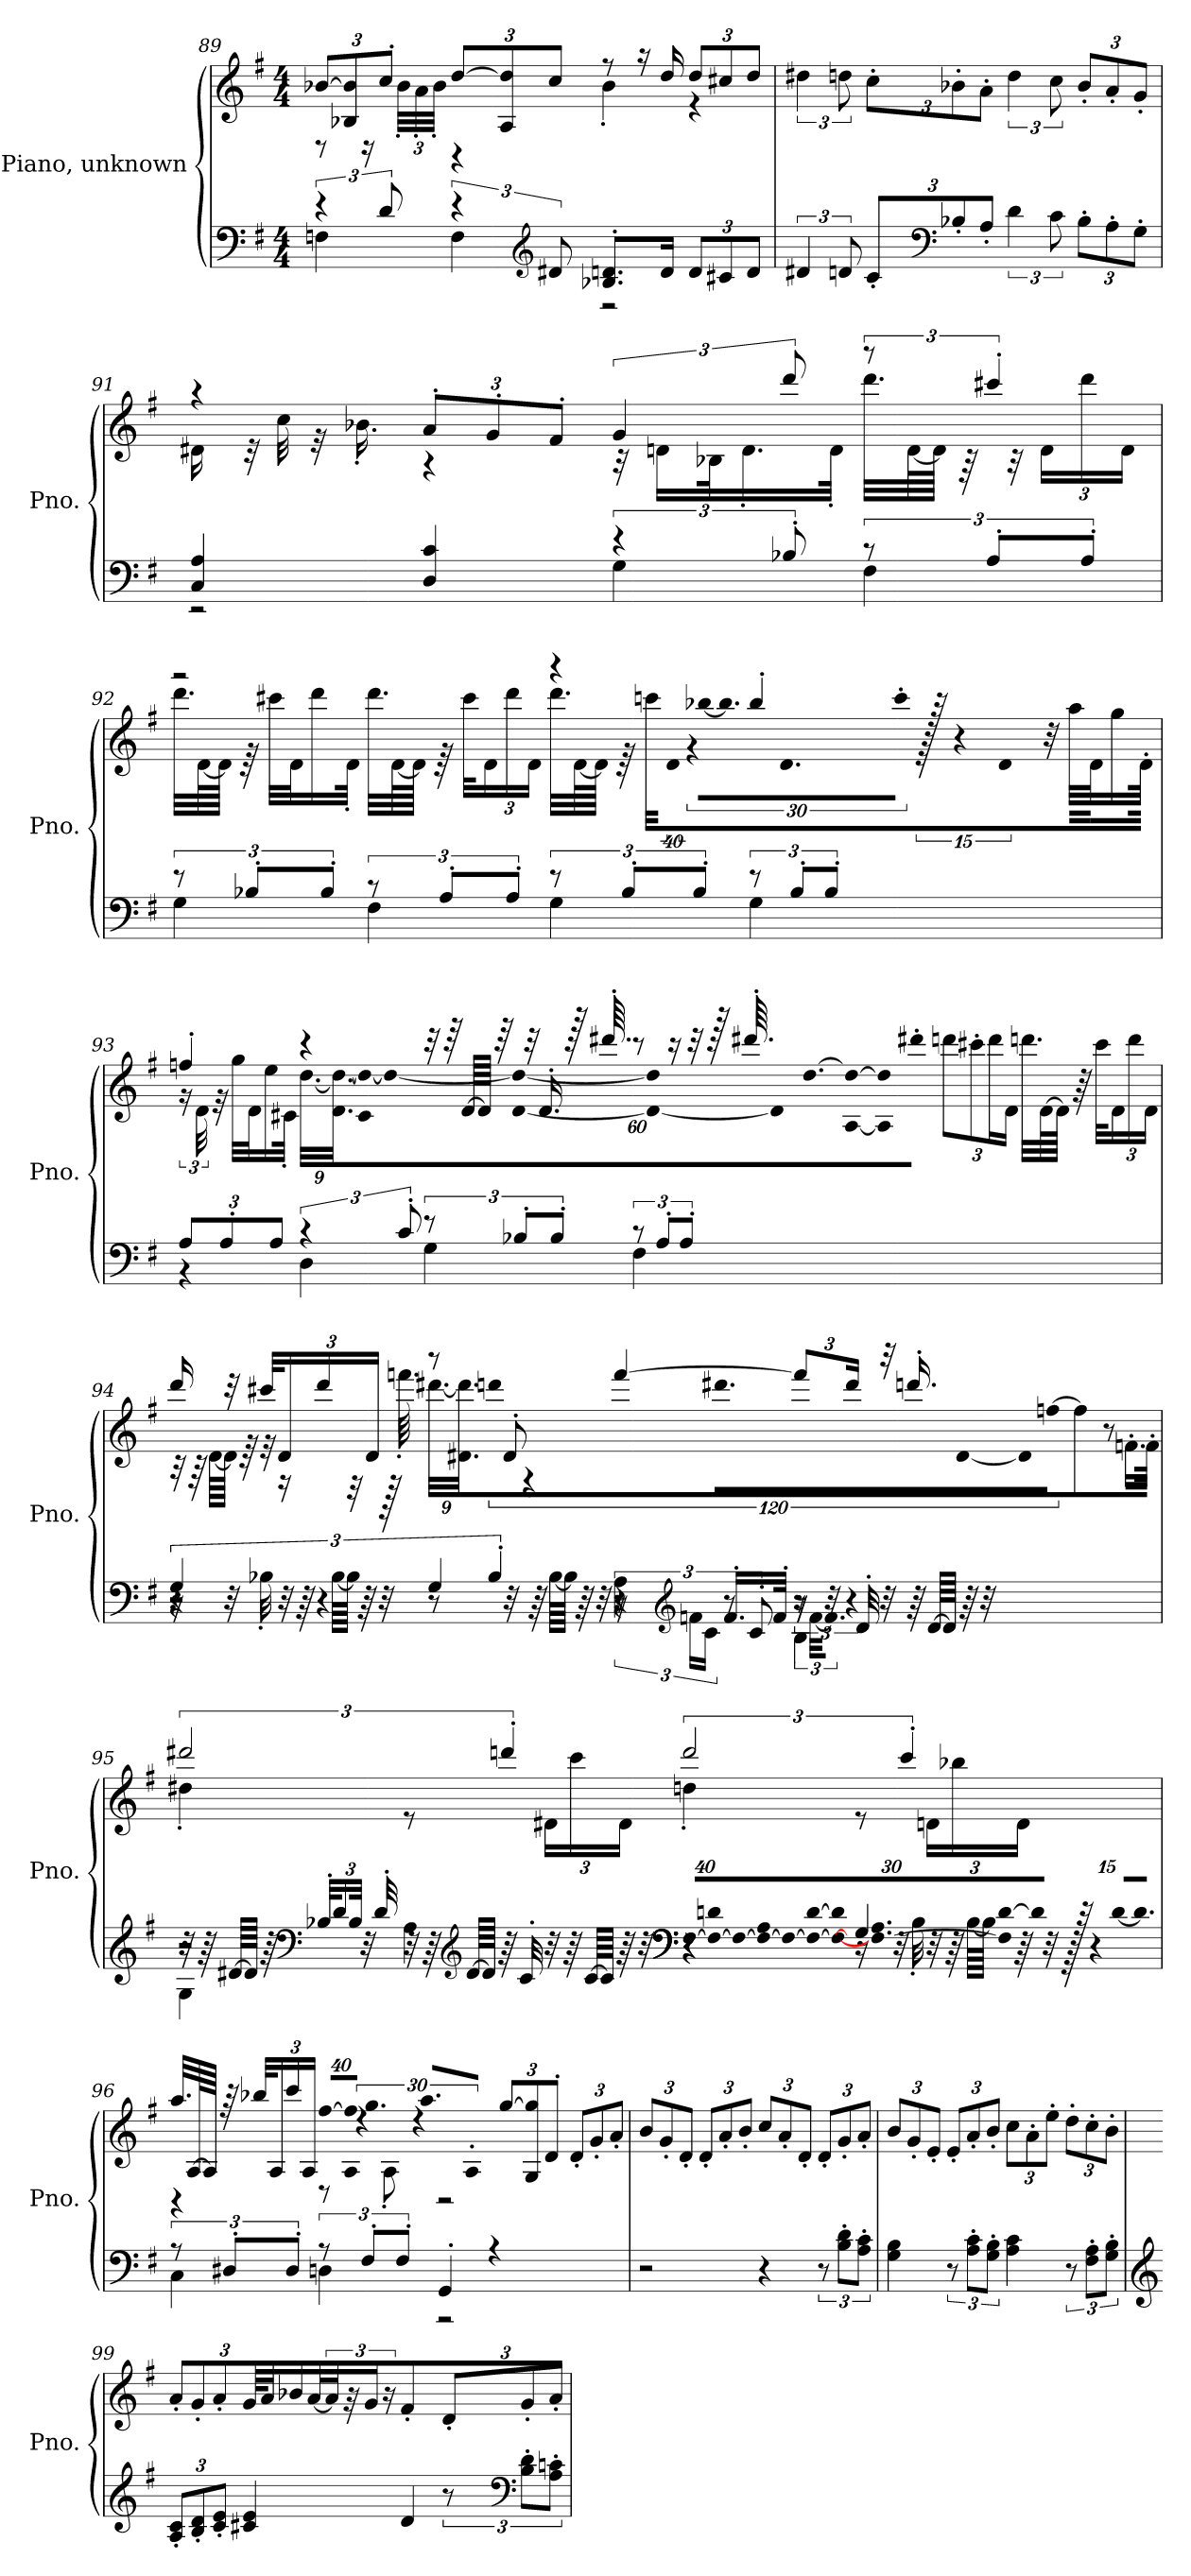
**kern	**kern
*part1	*part1
*staff2	*staff1
*I"Piano, unknown	*
*I'Pno.	*
!!LO:LB:g=z
*clefF4	*clefG2
*k[f#]	*k[f#]
*M4/4	*M4/4
=89	=89
*^	*
*	*	*Xbrackettup
*	*	*^
6r	4Fn\	[12b-X/L	8r
.	.	12B-X/ 12b-/]	.
.	.	.	16r
12d/	.	12cc'/J	.
.	.	.	48b-'\LLL
.	.	.	48a'\
.	.	.	48b-'\JJJ
6r	4F\	[12dd/L	4r
.	.	12A/ 12dd/]	.
*clefG2	*	*	*
12d#X/	.	12cc/J	.
8.B-X/' 8.dn/'L	2r	8r	4b-'\
.	.	16r	.
16d/Jk	.	16dd/	.
*Xbrackettup	*	*	*
12d/L	.	12dd/L	4r
12c#X/	.	12cc#X/	.
12d/J	.	12dd/J	.
*v	*v	*	*
*	*v	*v
=90	=90
*brackettup	*brackettup
6d#X/	6dd#X\
12dn/	12ddn\
*Xbrackettup	*Xbrackettup
12c'/L	12cc'\L
*clefF4	*
12B-X'/	12b-X'\
12A'/J	12a'\J
*brackettup	*brackettup
6d\	6dd\
12c\	12cc\
*Xbrackettup	*Xbrackettup
12B-'\L	12b-'/L
12A'\	12a'/
12G'\J	12g'/J
!!LO:LB:g=z
=91	=91
*^	*^
4C/ 4A/	2r	4r	16d#X\
.	.	.	32r
.	.	.	32cc\
.	.	.	32r
.	.	.	16.b-X'\
4D/ 4c/	.	12a'/L	4r
.	.	12g'/	.
.	.	12f#'/J	.
*brackettup	*	*brackettup	*
6r	4G\	6g/	32r
.	.	.	16dn\LL
.	.	.	32B-X\K
.	.	.	16.d'\
12B-X'/	.	12ddd/	.
.	.	.	32d'\JJk
12r	4F#\	12r	32.ddd\LLL
.	.	.	[64d\L
.	.	.	64d\JJJJ]
.	.	.	64r
12A'/L	.	6ccc#X'/	.
.	.	.	32r
*	*	*	*Xbrackettup
.	.	.	24d\LL
12A'/J	.	.	24ddd\
.	.	.	24d\JJ
!!LO:LB:g=z	!!
=92	=92	=92	=92
12r	4G\	2r	32.ddd\LLL
.	.	.	[64d\L
.	.	.	64d\JJJJ]
.	.	.	64r
12B-X'/L	.	.	.
.	.	.	32ccc#X\LLL
.	.	.	32d\J
.	.	.	16ddd\
12B-'/J	.	.	.
.	.	.	32d'\JJk
12r	4F#\	.	32.ddd\LLL
.	.	.	[64d\L
.	.	.	64d\JJJJ]
.	.	.	64r
12A'/L	.	.	.
.	.	.	32ccc#\KLL
.	.	.	24d\
12A'/J	.	.	24ddd\
.	.	.	24d\JJ
12r	4G\	4r	32.ddd\LLL
.	.	.	[64d\L
.	.	.	64d\JJJJ]
.	.	.	64r
12B-'/L	.	.	.
.	.	.	32cccn\LLL
*	*	*	*brackettup
!	!	!	!LO:N:vis=32
.	.	.	640%23d\JJJ
!	!	!	!LO:N:vis=128
.	.	.	1920%17r
12B-'/J	.	.	.
!	!	!	!LO:N:vis=256
.	.	.	[1920%17bb-X\KLLLL
!	!	!	!LO:N:vis=64.
.	.	.	640%17bb-\]
!	!	!	!LO:N:vis=64.
.	.	.	640%17d\
.	.	.	1920ryy
!	!	!	!LO:N:vis=64
.	.	.	960%17ccc'\JJJJ
12r	4G\	4bb-'/	1920r
.	.	.	1920%79r
.	.	.	48d\
.	.	.	32r
12B-'/L	.	.	.
.	.	.	32aa\LLL
.	.	.	32d\J
.	.	.	16gg\
12B-'/J	.	.	.
.	.	.	32d'\JJk
!!LO:LB:g=z	!!
=93	=93	=93	=93
*Xbrackettup	*	*	*
12A/L	4r	4ffn'/	24r
.	.	.	48d\
.	.	.	32r
12A'/	.	.	.
.	.	.	32gg\LLL
.	.	.	32d\J
.	.	.	16ee\
12A/J	.	.	.
.	.	.	32c#X'\JJk
*brackettup	*	*	*Xbrackettup
6r	4D\	4r	[36.dd\LLL
.	.	.	36.d\ 36.dd\_
!	!	!	!LO:N:vis=32
.	.	.	1920%53c#\ 1920%53dd\_
!	!	!	!LO:N:vis=64
.	.	.	640%9dd\L_
!	!	!	!LO:N:vis=64
.	.	.	[640%9d\ 640%9dd\_
!	!	!	!LO:N:vis=64
.	.	.	640%9d\_ 640%9dd\]
!	!	!	!LO:N:vis=64
.	.	.	640%9d\J]
12c'/	.	.	.
.	.	.	[36.dd\
!	!	!	!LO:N:vis=64
.	.	.	[640%9A\ 640%9dd\_L
!	!	!	!LO:N:vis=64
.	.	.	640%9A\] 640%9dd\]
!	!	!	!LO:N:vis=64
.	.	.	640%9ddd#X'\JJJJ
12r	4G\	32r	.
.	.	.	12dddn\L
.	.	64r	.
.	.	[64d/LLLL	.
.	.	64d/JJJJ]	.
.	.	64r	.
12B-X'/L	.	.	.
.	.	.	12ccc#X'\
.	.	32r	.
.	.	16.d'/	.
12B-'/J	.	.	.
.	.	.	24ddd\L
.	.	.	24d\JJ
.	.	128r	.
.	.	64.ddd#X'/	.
12r	4F#\	8r	.
.	.	.	32.dddn\LLL
.	.	.	[64d\L
.	.	.	64d\JJJJ]
.	.	.	64r
12A'/L	.	.	.
.	.	.	32ccc#\KLL
.	.	16r	.
.	.	.	24d\
12A'/J	.	.	.
.	.	.	24ddd\
.	.	32r	.
.	.	.	24d\JJ
.	.	128r	.
.	.	64.ddd#X'/	.
960ryy	960ryy	960ryy	.
!!LO:LB:g=z	!!
=94	=94	=94	=94
*^	*^	*	*
4r	16r	6G/	2r	16ddd/	32r
.	.	.	.	.	64r
.	.	.	.	.	[64d\LLLL
.	32r	.	.	32r	64d\JJJJ]
.	.	.	.	.	64r
.	32B-X'\	.	.	32ccc#X/KLL	32r
.	32r	.	.	24d/	16r
.	64r	.	.	.	.
.	.	6r	.	24ddd/	.
.	[64B-\LLLL	.	.	.	.
.	64B-\JJJJ]	.	.	.	32r
.	64r	.	.	.	.
.	.	.	.	24d/JJ	.
.	32r	.	.	.	128r
.	.	.	.	.	64.fffn'\
*	*	*	*	*	*brackettup
4G/	8r	.	.	8r	[36.ddd#X\LLL
.	.	.	.	.	36.d#X\ 36.ddd#\]J
!	!	!	!	!	!LO:N:vis=16
.	.	6B-'/	.	.	1920%107dddn\JJ
.	32r	.	.	8d#'/	.
!	!	!	!	!	!LO:N:vis=32
.	.	.	.	.	1920%53r
.	64r	.	.	.	.
.	.	.	.	.	36.ddd#X\LLL
.	[64B-\LLLL	.	.	.	.
.	64B-\JJJJ]	.	.	.	.
.	64r	.	.	.	.
!	!	!	!	!	!LO:N:vis=64
.	.	.	.	.	[640%9d#\L
.	32r	.	.	.	.
!	!	!	!	!	!LO:N:vis=64
.	.	.	.	.	640%9d#\]
!	!	!	!	!	!LO:N:vis=64
.	.	.	.	.	[640%9ffn\JJJJ
8r	24r	6r	4A\	[4fff/	.
.	.	.	.	.	4ff\]
*clefG2	*	*	*	*	*
.	24fn\LL	.	.	.	.
.	24c\JJ	.	.	.	.
16.f'/LL	8r	.	.	.	.
.	.	12c'/	.	.	.
32f'/JJk	.	.	.	.	.
*	*	*	*	*Xbrackettup	*
16r	24r	12r	4B-\	12fff/L]	.
.	.	.	.	.	8r
.	[48f\KKL	.	.	.	.
32r	8.f\J]	.	.	.	.
.	.	6r	.	24ddd#/Jk	.
32d'/	.	.	.	.	.
32r	.	.	.	32r	.
.	.	.	.	.	16.fn'\LL
64r	.	.	.	16.dddn'/	.
[64d/LLLL	.	.	.	.	.
64d/JJJJ]	.	.	.	.	.
64r	.	.	.	.	.
32r	.	.	.	.	.
.	.	.	.	.	32f'\JJk
1920ryy	1920ryy	1920ryy	1920ryy	1920ryy	.
*	*	*v	*v	*	*
!!LO:PB:g=z	!!
=95	=95	=95	=95	=95
*	*	*	*brackettup	*
32r	4G\	2r	3ddd#X/	4dd#X'\
64r	.	.	.	.
[64d#X/LLLL	.	.	.	.
64d#/JJJJ]	.	.	.	.
64r	.	.	.	.
*clefF4	*	*	*	*
32B-X'/KLL	.	.	.	.
*Xbrackettup	*	*	*	*
24d#/	.	.	.	.
48B-/JJk	.	.	.	.
32r	.	.	.	.
32d#'/	.	.	.	.
32r	4A\	.	.	8r
64r	.	.	.	.
*clefG2	*	*	*	*
[64d#/LLLL	.	.	.	.
64d#/JJJJ]	.	.	.	.
64r	.	.	.	.
.	.	.	6dddn'/	.
32c'/	.	.	.	.
*	*	*	*	*Xbrackettup
32r	.	.	.	24d#X\LL
64r	.	.	.	.
.	.	.	.	24ccc\
[64c/LLLL	.	.	.	.
64c/JJJJ]	.	.	.	.
64r	.	.	.	.
.	.	.	.	24d#\JJ
32r	.	.	.	.
*clefF4	*	*	*	*
!LO:N:vis=32	!	!	!	!
*	*	*	*brackettup	*
[640%23F#/LLL	4r	4r	3ddd/	4ddn'\
!LO:N:vis=32	!	!	!	!
640%23F#/_ 640%23dn/	.	.	.	.
!LO:N:vis=64	!	!	!	!
960%17F#/L_	.	.	.	.
!LO:N:vis=64	!	!	!	!
960%17F#/_ 960%17A/	.	.	.	.
!LO:N:vis=64	!	!	!	!
960%17F#/_	.	.	.	.
!LO:N:vis=64	!	!	!	!
960%17F#/_ [960%17d/	.	.	.	.
!LO:N:vis=64	!	!	!	!
960%17F#/_ 960%17d/]J	.	.	.	.
1920ryy	.	.	.	.
!LO:N:vis=32.	!	!	!	!
1920%103F#/_ 1920%103A/	.	.	.	.
!LO:N:vis=64	!	!	!	!
960%17F#/] [960%17d/L	.	.	.	.
!LO:N:vis=64	!	!	!	!
960%17d/JJJJ]	.	.	.	.
1920r	16r	4G/	.	8r
1920%79r	.	.	.	.
[48d/KKL	.	.	.	.
8.d/J]	32r	.	.	.
.	.	.	6ccc'/	.
.	32B-'\	.	.	.
*	*	*	*	*Xbrackettup
.	32r	.	.	24dn\LL
.	64r	.	.	.
.	.	.	.	24bb-X\
.	[64B-\LLLL	.	.	.
.	64B-\JJJJ]	.	.	.
.	64r	.	.	.
.	.	.	.	24d\JJ
.	32r	.	.	.
*v	*v	*v	*	*
!!LO:LB:g=z	!!
=96	=96	=96
*brackettup	*	*
*^	*	*
12r	4C\	32.aa/LLL	4r
.	.	[64A/L	.
.	.	64A/JJJJ]	.
.	.	64r	.
12D#X'/L	.	.	.
.	.	32bb-X/KLL	.
.	.	24A/	.
12D#'/J	.	24ccc/	.
.	.	24A/JJ	.
*	*	*brackettup	*
!	!	!LO:N:vis=32	!
12r	4Dn\	[640%23ff#/LLL	8r
!	!	!LO:N:vis=32	!
.	.	640%23A/ 640%23ff#/]JJJ	.
!	!	!LO:N:vis=64	!
.	.	960%17r	.
12F#'/L	.	.	.
!	!	!LO:N:vis=32.	!
.	.	1920%103gg/	.
.	.	.	8A'\
!	!	!LO:N:vis=64	!
.	.	960%17r	.
!	!	!LO:N:vis=32.	!
.	.	1920%103aa/LLL	.
12F#'/J	.	.	.
!	!	!LO:N:vis=32	!
.	.	640%23A'/JJJ	.
4GG'/	2r	.	2r
*	*	*Xbrackettup	*
.	.	[12gg/L	.
.	.	12G/ 12gg/]	.
.	.	12d'/J	.
4r	.	.	.
.	.	12d'/L	.
.	.	12g'/	.
.	.	12a'/J	.
1920ryy	1920ryy	.	1920ryy
*v	*v	*	*
*	*v	*v
=97	=97
2r	12b/L
.	12g'/
.	12d'/J
.	12d'/L
.	12a'/
.	12b'/J
4r	12cc/L
.	12a'/
.	12d'/J
12r	12d'/L
12B\' 12d\'L	12g'/
12A\' 12c\'J	12a'/J
!!LO:LB:g=z
=98	=98
4G\ 4B\	12b/L
.	12g'/
.	12e'/J
12r	12e'/L
12A\' 12c\'L	12a'/
12G\' 12B\'J	12b'/J
4A\ 4c\	12cc\L
.	12a'\
.	12ee'\J
12r	12dd'\L
12F#\' 12A\'L	12cc'\
12G\' 12B\'J	12b'\J
=99	=99
*clefG2	*
*Xbrackettup	*
12A/' 12c/'L	12a'/L
12B/' 12d/'	12g'/
12c/' 12e/'J	12a'/
4c#X/ 4e/	96g/KLL
.	48a/J
.	16b-X/
.	[32a/L
*	*brackettup
.	48a/JJJ]
.	48r
.	24g/
.	24r
4d/	4f#'/
*brackettup	*Xbrackettup
12r	12d'/L
*clefF4	*
12B\' 12d\'L	12g'/
12A\' 12cn\'J	12a'/J
=	=
*-	*-
